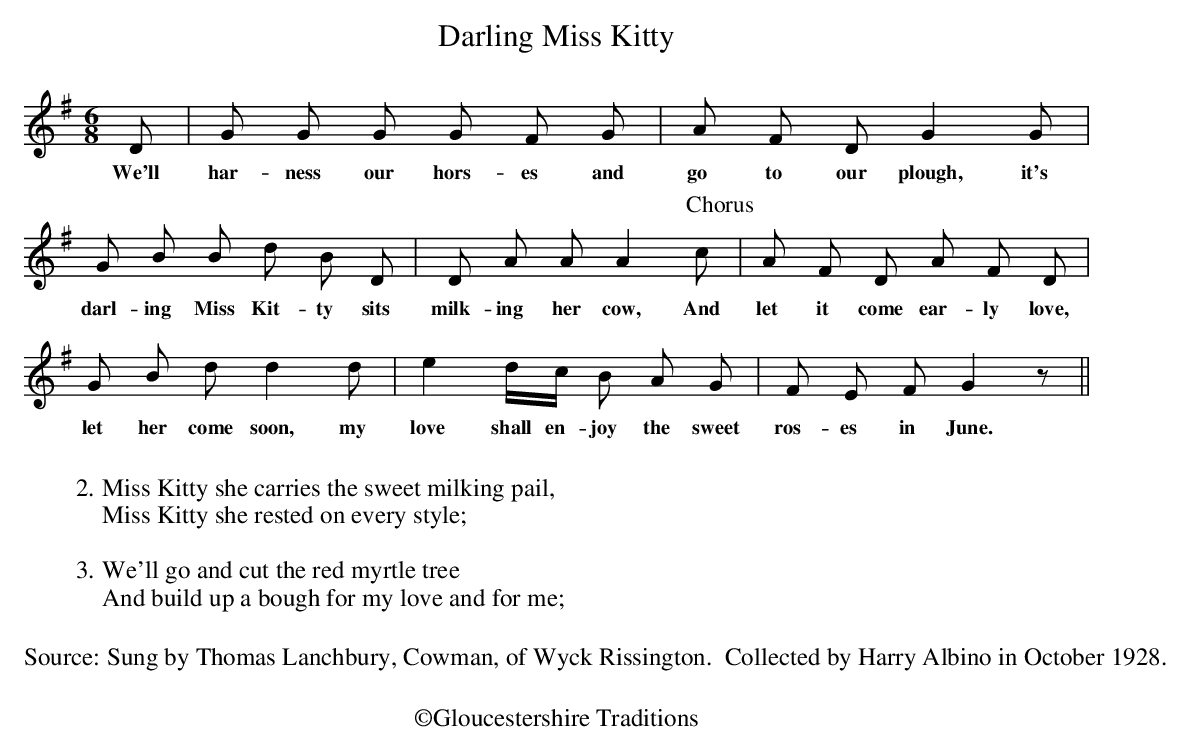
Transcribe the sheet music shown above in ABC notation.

X:1
T:Darling Miss Kitty
L:1/8
M: 6/8
K:G
D|G G G G F G|A F D G2 G|G B B d B D| D A A A2[P:Chorus]c|A F D A F D|G B d d2 d|e2 d/c/ B A G|F E F G2z||
w:We'll har- ness our hors-es and go to our plough, it's darl-ing Miss Kit-ty sits milk-ing her cow, And let it come ear-ly love, let her come soon, my love shall en-joy the sweet ros-es in June.
W:
W: 2. Miss Kitty she carries the sweet milking pail,
W:Miss Kitty she rested on every style;
W:
W: 3. We'll go and cut the red myrtle tree
W:And build up a bough for my love and for me;
W:
